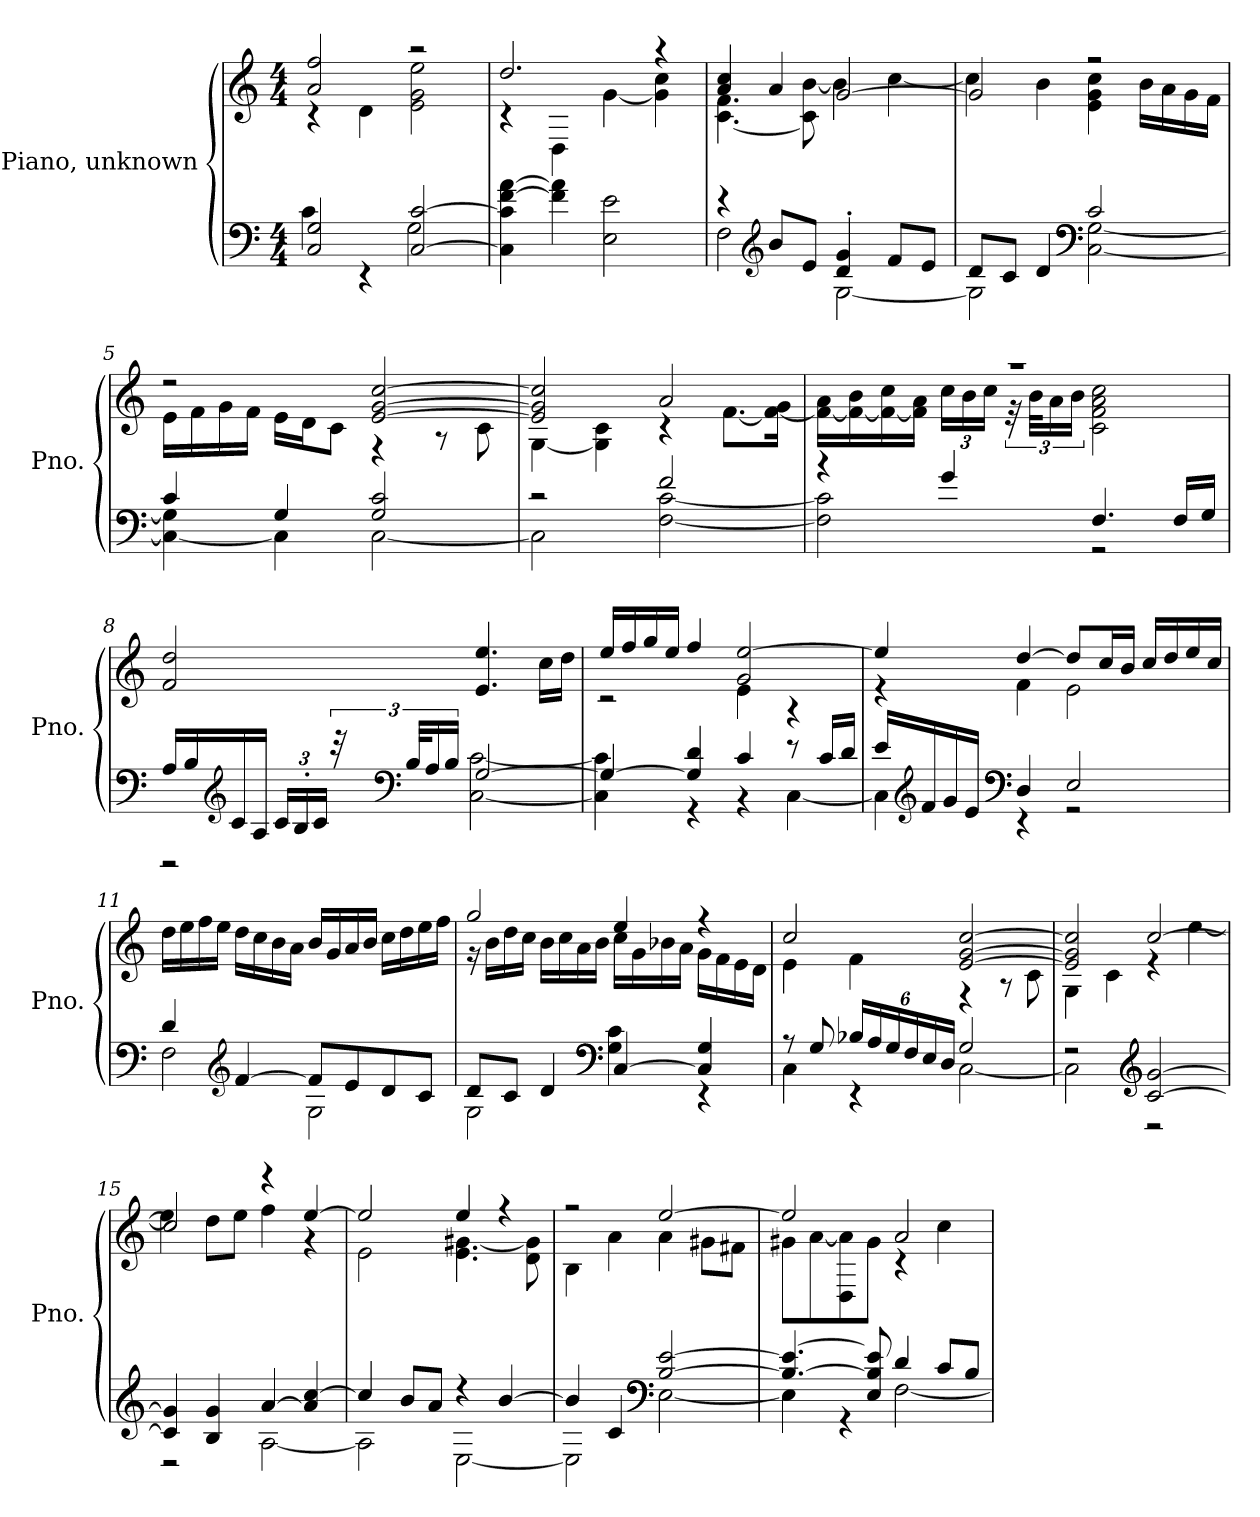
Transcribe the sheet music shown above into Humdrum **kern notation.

**kern	**kern
*part1	*part1
*staff2	*staff1
*I"Piano, unknown	*
*I'Pno.	*
*clefF4	*clefG2
*k[]	*k[]
*M4/4	*M4/4
*MM109	*MM109
=1	=1
*^	*^
2C/ 2G/	4c\	2a/ 2ff/	4r
.	4r	.	4d\
[2C/ [2c/	2G\	2r	2e\ 2g\ 2ee\
*v	*v	*	*
=2	=2	=2
4C\] 4c\] [4f\ [4a\	2.dd/	4r
4f\] 4a\]	.	4D\
2E\ 2e\	.	[4g\
.	4r	4g\] 4cc\
=3	=3	=3
*^	*	*
4r	2F\	4a/ 4cc/	[4.c\ 4.f\
*clefG2	*	*	*
8b/L	.	4a/	.
8e/J	.	.	8c\] [8b\
4d/' 4g/'	[2G\	[2g/	4b\]
8f/L	.	.	[4cc\
8e/J	.	.	.
=4	=4	=4	=4
8d/L	2G\]	2g/]	4cc\]
8c/J	.	.	.
4d/	.	.	4b\
*clefF4	*	*	*
2c/	[2C\ [2G\	2r	4e\ 4g\ 4cc\
.	.	.	16b\LL
.	.	.	16a\
.	.	.	16g\
.	.	.	16f\JJ
=5	=5	=5	=5
4c/	4C\_ 4G\]	2r	16e\LL
.	.	.	16f\
.	.	.	16g\
.	.	.	16f\JJ
4G/	4C\]	.	16e\LL
.	.	.	16d\J
.	.	.	8c\J
2G/ 2c/	[2C\	[2e/ [2g/ [2cc/	4r
.	.	.	8r
.	.	.	8c\
!!LO:LB:g=z	!!
=6	=6	=6	=6
2r	2C\]	2e/] 2g/] 2cc/]	[4G\
.	.	.	4G\] 4c\
2f/	[2F\ [2c\	2a/	4r
.	.	.	[8.f\L
.	.	.	16f\_ 16g\Jk
=7	=7	=7	=7
4r	2F\] 2c\]	1r	16f\_ 16a\LL
.	.	.	16f\_ 16b\
.	.	.	16f\_ 16cc\
.	.	.	16f\] 16a\JJ
*	*	*	*Xbrackettup
4g/	.	.	24cc\LL
.	.	.	24b\
.	.	.	24cc\JJ
*	*	*	*brackettup
.	.	.	48r
.	.	.	48b\KLL
.	.	.	24a\
.	.	.	24b\JJ
4.F/	2r	.	2c\ 2f\ 2a\ 2cc\
16F/LL	.	.	.
16G/JJ	.	.	.
*	*	*v	*v
=8	=8	=8
16A/LL	2r	2f/ 2dd/
16B/	.	.
*clefG2	*	*
16c/	.	.
16A/JJ	.	.
*Xbrackettup	*	*
24c/LL	.	.
24B'/	.	.
24c/JJ	.	.
*brackettup	*	*
48r	.	.
*clefF4	*	*
48B/KLL	.	.
24A/	.	.
24B/JJ	.	.
[2G/	[2C\ [2c\	4.e/ 4.ee/
.	.	16cc\LL
.	.	16dd\JJ
!!LO:LB:g=z
=9	=9	=9
*	*	*^
4G/_	4C\] 4c\]	16ee/LL	2r
.	.	16ff/	.
.	.	16gg/	.
.	.	16ee/JJ	.
4G/] 4d/	4r	4ff/	.
4c/	4r	2g/ [2ee/	4e\
8r	[4C\	.	4r
16c/LL	.	.	.
16d/JJ	.	.	.
=10	=10	=10	=10
16e/LL	4C\]	4ee/]	4r
*clefG2	*	*	*
16f/	.	.	.
16g/	.	.	.
16e/JJ	.	.	.
*clefF4	*	*	*
4D/	4r	[4dd/	4f\
2E/	2r	8dd/L]	2e\
.	.	16cc/L	.
.	.	16b/JJ	.
.	.	16cc/LL	.
.	.	16dd/	.
.	.	16ee/	.
.	.	16cc/JJ	.
*	*	*v	*v
=11	=11	=11
4d/	2F\	16dd\LL
.	.	16ee\
.	.	16ff\
.	.	16ee\JJ
*clefG2	*	*
[4f/	.	16dd\LL
.	.	16cc\
.	.	16b\
.	.	16a\JJ
8f/L]	2G\	16b/LL
.	.	16g/
8e/	.	16a/
.	.	16b/JJ
8d/	.	16cc\LL
.	.	16dd\
8c/J	.	16ee\
.	.	16ff\JJ
!!LO:LB:g=z
=12	=12	=12
*	*	*^
8d/L	2G\	2gg/	16r
.	.	.	16b\LL
8c/J	.	.	16dd\
.	.	.	16cc\JJ
4d/	.	.	16b\LL
.	.	.	16cc\
.	.	.	16a\
.	.	.	16b\JJ
*clefF4	*	*	*
[4C/	4G\ 4c\	4ee/	16cc\LL
.	.	.	16g\
.	.	.	16b-X\
.	.	.	16a\JJ
4C/] 4G/	4r	4r	16g\LL
.	.	.	16f\
.	.	.	16e\
.	.	.	16d\JJ
=13	=13	=13	=13
8r	4C\	2cc/	4e\
8G/	.	.	.
*Xbrackettup	*	*	*
24B-X/LL	4r	.	4f\
24A/	.	.	.
24G/	.	.	.
24F/	.	.	.
24E/	.	.	.
24D/JJ	.	.	.
2G/	[2C\	[2e/ [2g/ [2cc/	4r
.	.	.	8r
.	.	.	8c\
=14	=14	=14	=14
2r	2C\]	2e/] 2g/] 2cc/]	4G\
.	.	.	4c\
*clefG2	*	*	*
[2c/ [2g/	2r	[2cc/	4r
.	.	.	[4ee\
=15	=15	=15	=15
4c/] 4g/]	2r	2cc/]	4ee\]
4B/ 4g/	.	.	8dd\L
.	.	.	8ee\J
[4a/	[2A\	4r	4ff\
4a/] [4cc/	.	[4ee/	4r
!!LO:LB:g=z	!!
=16	=16	=16	=16
4cc/]	2A\]	2ee/]	2e\
8b/L	.	.	.
8a/J	.	.	.
4r	[2E\	4ee/	4.e\ [4.g#X\
[4b/	.	4r	.
.	.	.	8d\ 8g#\]
=17	=17	=17	=17
4b/]	2E\]	2r	4B\
4c/	.	.	4a\
*clefF4	*	*	*
[2B/ [2e/	[2E\	[2ee/	4a\
.	.	.	8g#X\L
.	.	.	8f#X\J
=18	=18	=18	=18
4.B/_ 4.e/_	4E\]	2ee/]	8g#X\L
.	.	.	[8a\
.	4r	.	8D\ 8a\]
8E/ 8B/] 8e/]	.	.	8g#\J
4d/	[2F\	2a/	4r
8c/L	.	.	4cc\
8B/J	.	.	.
*v	*v	*	*
*	*v	*v
=	=
*-	*-
